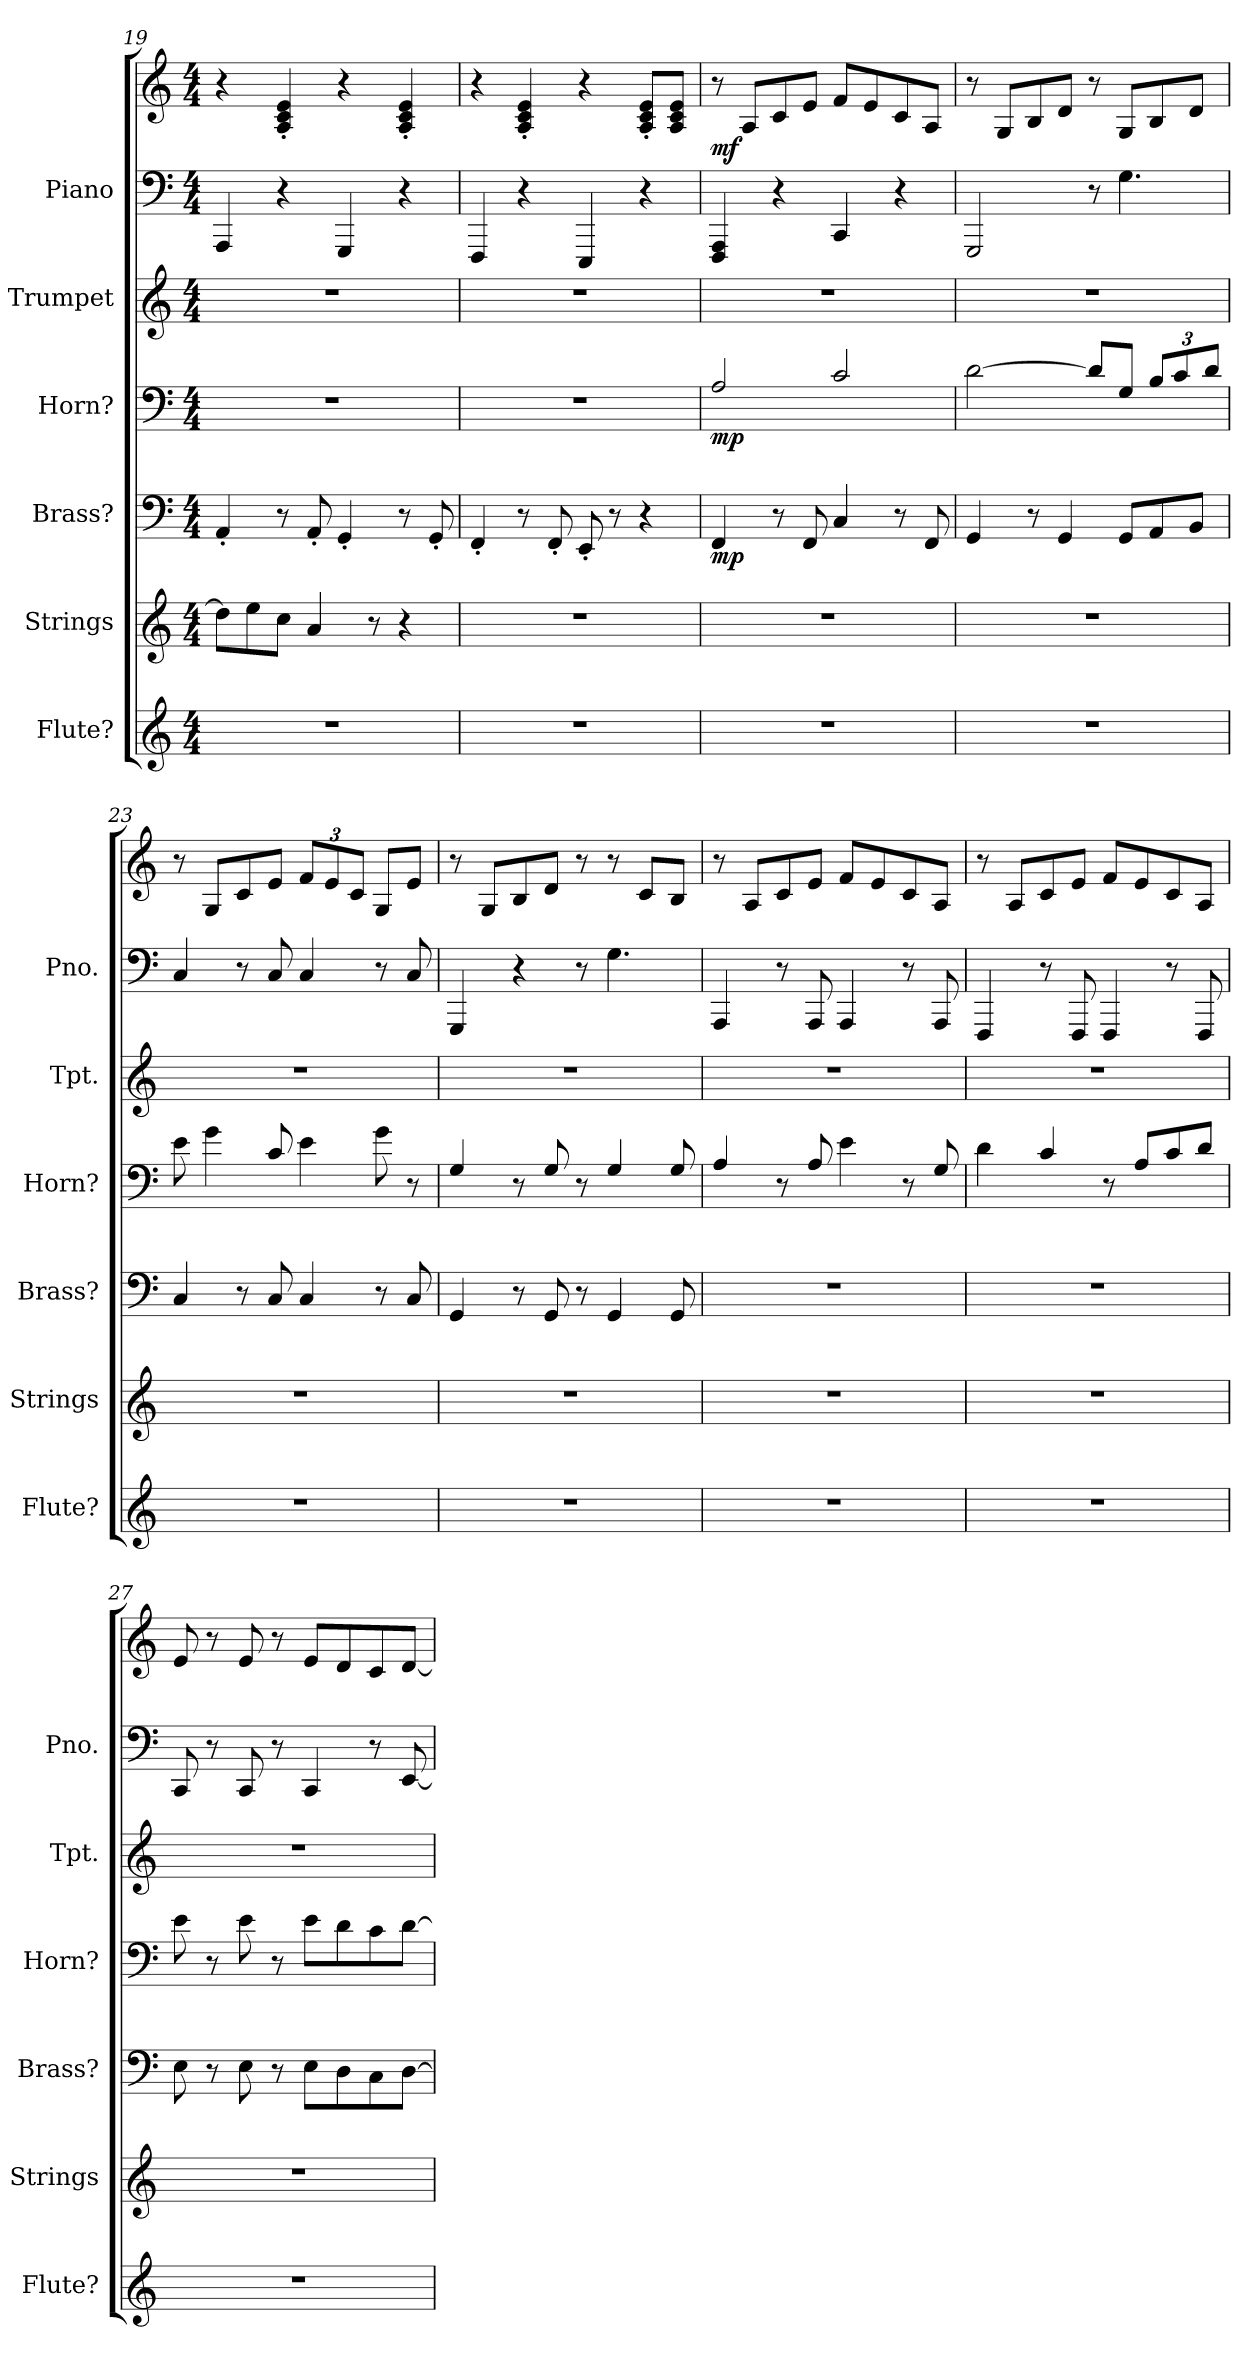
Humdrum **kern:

**kern	**kern	**kern	**dynam	**kern	**dynam	**kern	**kern	**kern	**dynam
*part6	*part5	*part4	*part4	*part3	*part3	*part2	*part1	*part1	*part1
*staff7	*staff6	*staff5	*staff5	*staff4	*staff4	*staff3	*staff2	*staff1	*staff1/2
*I"Flute?	*I"Strings	*I"Brass?	*	*I"Horn?	*	*I"Trumpet	*I"Piano	*	*
*I'Flute?	*I'Strings	*I'Brass?	*	*I'Horn?	*	*I'Tpt.	*I'Pno.	*	*
*clefG2	*clefG2	*clefF4	*	*clefF4	*	*clefG2	*clefF4	*clefG2	*
*	*	*	*	*ITrd7c12	*	*	*	*	*
*k[]	*k[]	*k[]	*	*k[]	*	*k[]	*k[]	*k[]	*
*M4/4	*M4/4	*M4/4	*	*M4/4	*	*M4/4	*M4/4	*M4/4	*
=19	=19	=19	=19	=19	=19	=19	=19	=19	=19
1r	8dd\L]	4AA'/	.	1r	.	1r	4AAA/	4r	.
.	8ee\	.	.	.	.	.	.	.	.
.	8cc\J	8r	.	.	.	.	4r	4A/' 4c/' 4e/'	.
.	4a/	8AA'/	.	.	.	.	.	.	.
.	.	4GG'/	.	.	.	.	4GGG/	4r	.
.	8r	.	.	.	.	.	.	.	.
.	4r	8r	.	.	.	.	4r	4A/' 4c/' 4e/'	.
.	.	8GG'/	.	.	.	.	.	.	.
=20	=20	=20	=20	=20	=20	=20	=20	=20	=20
1r	1r	4FF'/	.	1r	.	1r	4FFF/	4r	.
.	.	8r	.	.	.	.	4r	4A/' 4c/' 4e/'	.
.	.	8FF'/	.	.	.	.	.	.	.
.	.	8EE'/	.	.	.	.	4EEE/	4r	.
.	.	8r	.	.	.	.	.	.	.
.	.	4r	.	.	.	.	4r	8A/' 8c/' 8e/'L	.
.	.	.	.	.	.	.	.	8A/ 8c/ 8e/J	.
!!LO:LB:g=z
=21	=21	=21	=21	=21	=21	=21	=21	=21	=21
!	!	!	!LO:DY:b	!	!LO:DY:b	!	!	!	!LO:DY:b
1r	1r	4FF/	mp	2AA/	mp	1r	4FFF/ 4AAA/	8r	mf
.	.	.	.	.	.	.	.	8A/L	.
.	.	8r	.	.	.	.	4r	8c/	.
.	.	8FF/	.	.	.	.	.	8e/J	.
.	.	4C/	.	2C/	.	.	4CC/	8f/L	.
.	.	.	.	.	.	.	.	8e/	.
.	.	8r	.	.	.	.	4r	8c/	.
.	.	8FF/	.	.	.	.	.	8A/J	.
=22	=22	=22	=22	=22	=22	=22	=22	=22	=22
1r	1r	4GG/	.	[2D\	.	1r	2GGG/	8r	.
.	.	.	.	.	.	.	.	8G/L	.
.	.	8r	.	.	.	.	.	8B/	.
.	.	4GG/	.	.	.	.	.	8d/J	.
.	.	.	.	8D/L]	.	.	8r	8r	.
.	.	8GG/L	.	8GG/J	.	.	4.G\	8G/L	.
*	*	*	*	*Xbrackettup	*	*	*	*	*
.	.	8AA/	.	12BB/L	.	.	.	8B/	.
.	.	.	.	12C/	.	.	.	.	.
.	.	8BB/J	.	.	.	.	.	8d/J	.
.	.	.	.	12D/J	.	.	.	.	.
=23	=23	=23	=23	=23	=23	=23	=23	=23	=23
1r	1r	4C/	.	8E\	.	1r	4C/	8r	.
.	.	.	.	4G\	.	.	.	8G/L	.
.	.	8r	.	.	.	.	8r	8c/	.
.	.	8C/	.	8C/	.	.	8C/	8e/J	.
*	*	*	*	*	*	*	*	*Xbrackettup	*
.	.	4C/	.	4E\	.	.	4C/	12f/L	.
.	.	.	.	.	.	.	.	12e/	.
.	.	.	.	.	.	.	.	12c/J	.
.	.	8r	.	8G\	.	.	8r	8G/L	.
.	.	8C/	.	8r	.	.	8C/	8e/J	.
=24	=24	=24	=24	=24	=24	=24	=24	=24	=24
1r	1r	4GG/	.	4GG/	.	1r	4GGG/	8r	.
.	.	.	.	.	.	.	.	8G/L	.
.	.	8r	.	8r	.	.	4r	8B/	.
.	.	8GG/	.	8GG/	.	.	.	8d/J	.
.	.	8r	.	8r	.	.	8r	8r	.
.	.	4GG/	.	4GG/	.	.	4.G\	8r	.
.	.	.	.	.	.	.	.	8c/L	.
.	.	8GG/	.	8GG/	.	.	.	8B/J	.
!!LO:PB:g=z
=25	=25	=25	=25	=25	=25	=25	=25	=25	=25
1r	1r	1r	.	4AA/	.	1r	4AAA/	8r	.
.	.	.	.	.	.	.	.	8A/L	.
.	.	.	.	8r	.	.	8r	8c/	.
.	.	.	.	8AA/	.	.	8AAA/	8e/J	.
.	.	.	.	4E\	.	.	4AAA/	8f/L	.
.	.	.	.	.	.	.	.	8e/	.
.	.	.	.	8r	.	.	8r	8c/	.
.	.	.	.	8GG/	.	.	8AAA/	8A/J	.
=26	=26	=26	=26	=26	=26	=26	=26	=26	=26
1r	1r	1r	.	4D\	.	1r	4FFF/	8r	.
.	.	.	.	.	.	.	.	8A/L	.
.	.	.	.	4C/	.	.	8r	8c/	.
.	.	.	.	.	.	.	8FFF/	8e/J	.
.	.	.	.	8r	.	.	4FFF/	8f/L	.
.	.	.	.	8AA/L	.	.	.	8e/	.
.	.	.	.	8C/	.	.	8r	8c/	.
.	.	.	.	8D/J	.	.	8FFF/	8A/J	.
=27	=27	=27	=27	=27	=27	=27	=27	=27	=27
1r	1r	8E\	.	8E\	.	1r	8CC/	8e/	.
.	.	8r	.	8r	.	.	8r	8r	.
.	.	8E\	.	8E\	.	.	8CC/	8e/	.
.	.	8r	.	8r	.	.	8r	8r	.
.	.	8E\L	.	8E\L	.	.	4CC/	8e/L	.
.	.	8D\	.	8D\	.	.	.	8d/	.
.	.	8C\	.	8C\	.	.	8r	8c/	.
.	.	[8D\J	.	[8D\J	.	.	[8EE/	[8d/J	.
=	=	=	=	=	=	=	=	=	=
*-	*-	*-	*-	*-	*-	*-	*-	*-	*-
